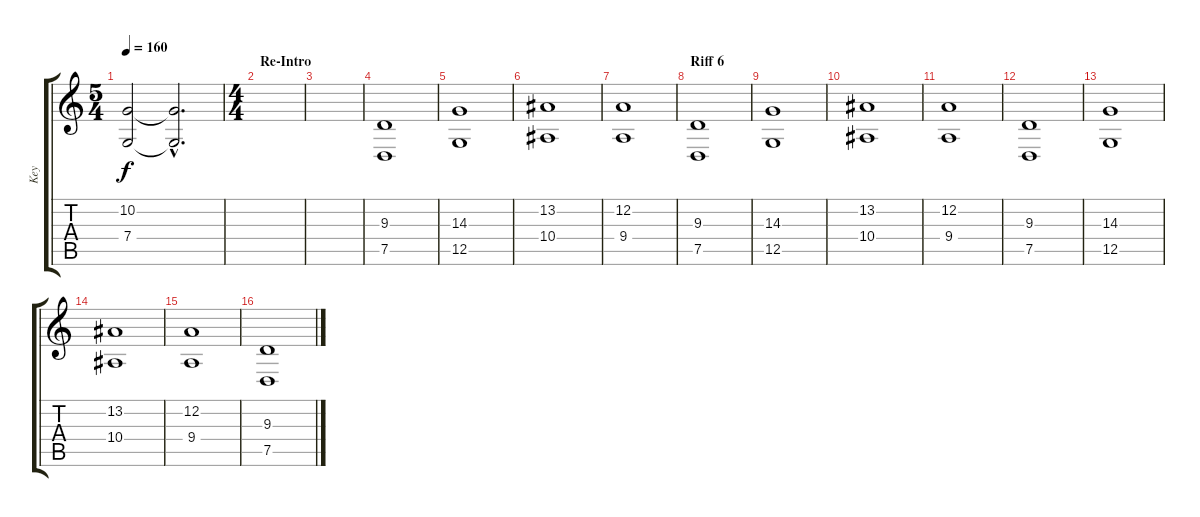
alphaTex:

\track ("Key" "Key") {instrument stringensemble2}
\staff {score tabs}
\tuning (D4 A3 F3 C3 G2 D2) {hide}
\ts (5 4)
\tempo 160
\clef g2
\ks c
(10.2{t} 7.4{t}).2{dy f} (10.2{hac t} 7.4{hac t}).2{d} |
\ts (4 4)
\section ("" "Re-Intro")
|
|
(9.3 7.5).1 |
(14.3 12.5).1 |
(13.2 10.4).1 |
(12.2 9.4).1 |
\section ("" "Riff 6")
(9.3 7.5).1 |
(14.3 12.5).1 |
(13.2 10.4).1 |
(12.2 9.4).1 |
(9.3 7.5).1 |
(14.3 12.5).1 |
(13.2 10.4).1 |
(12.2 9.4).1 |
(9.3 7.5).1
